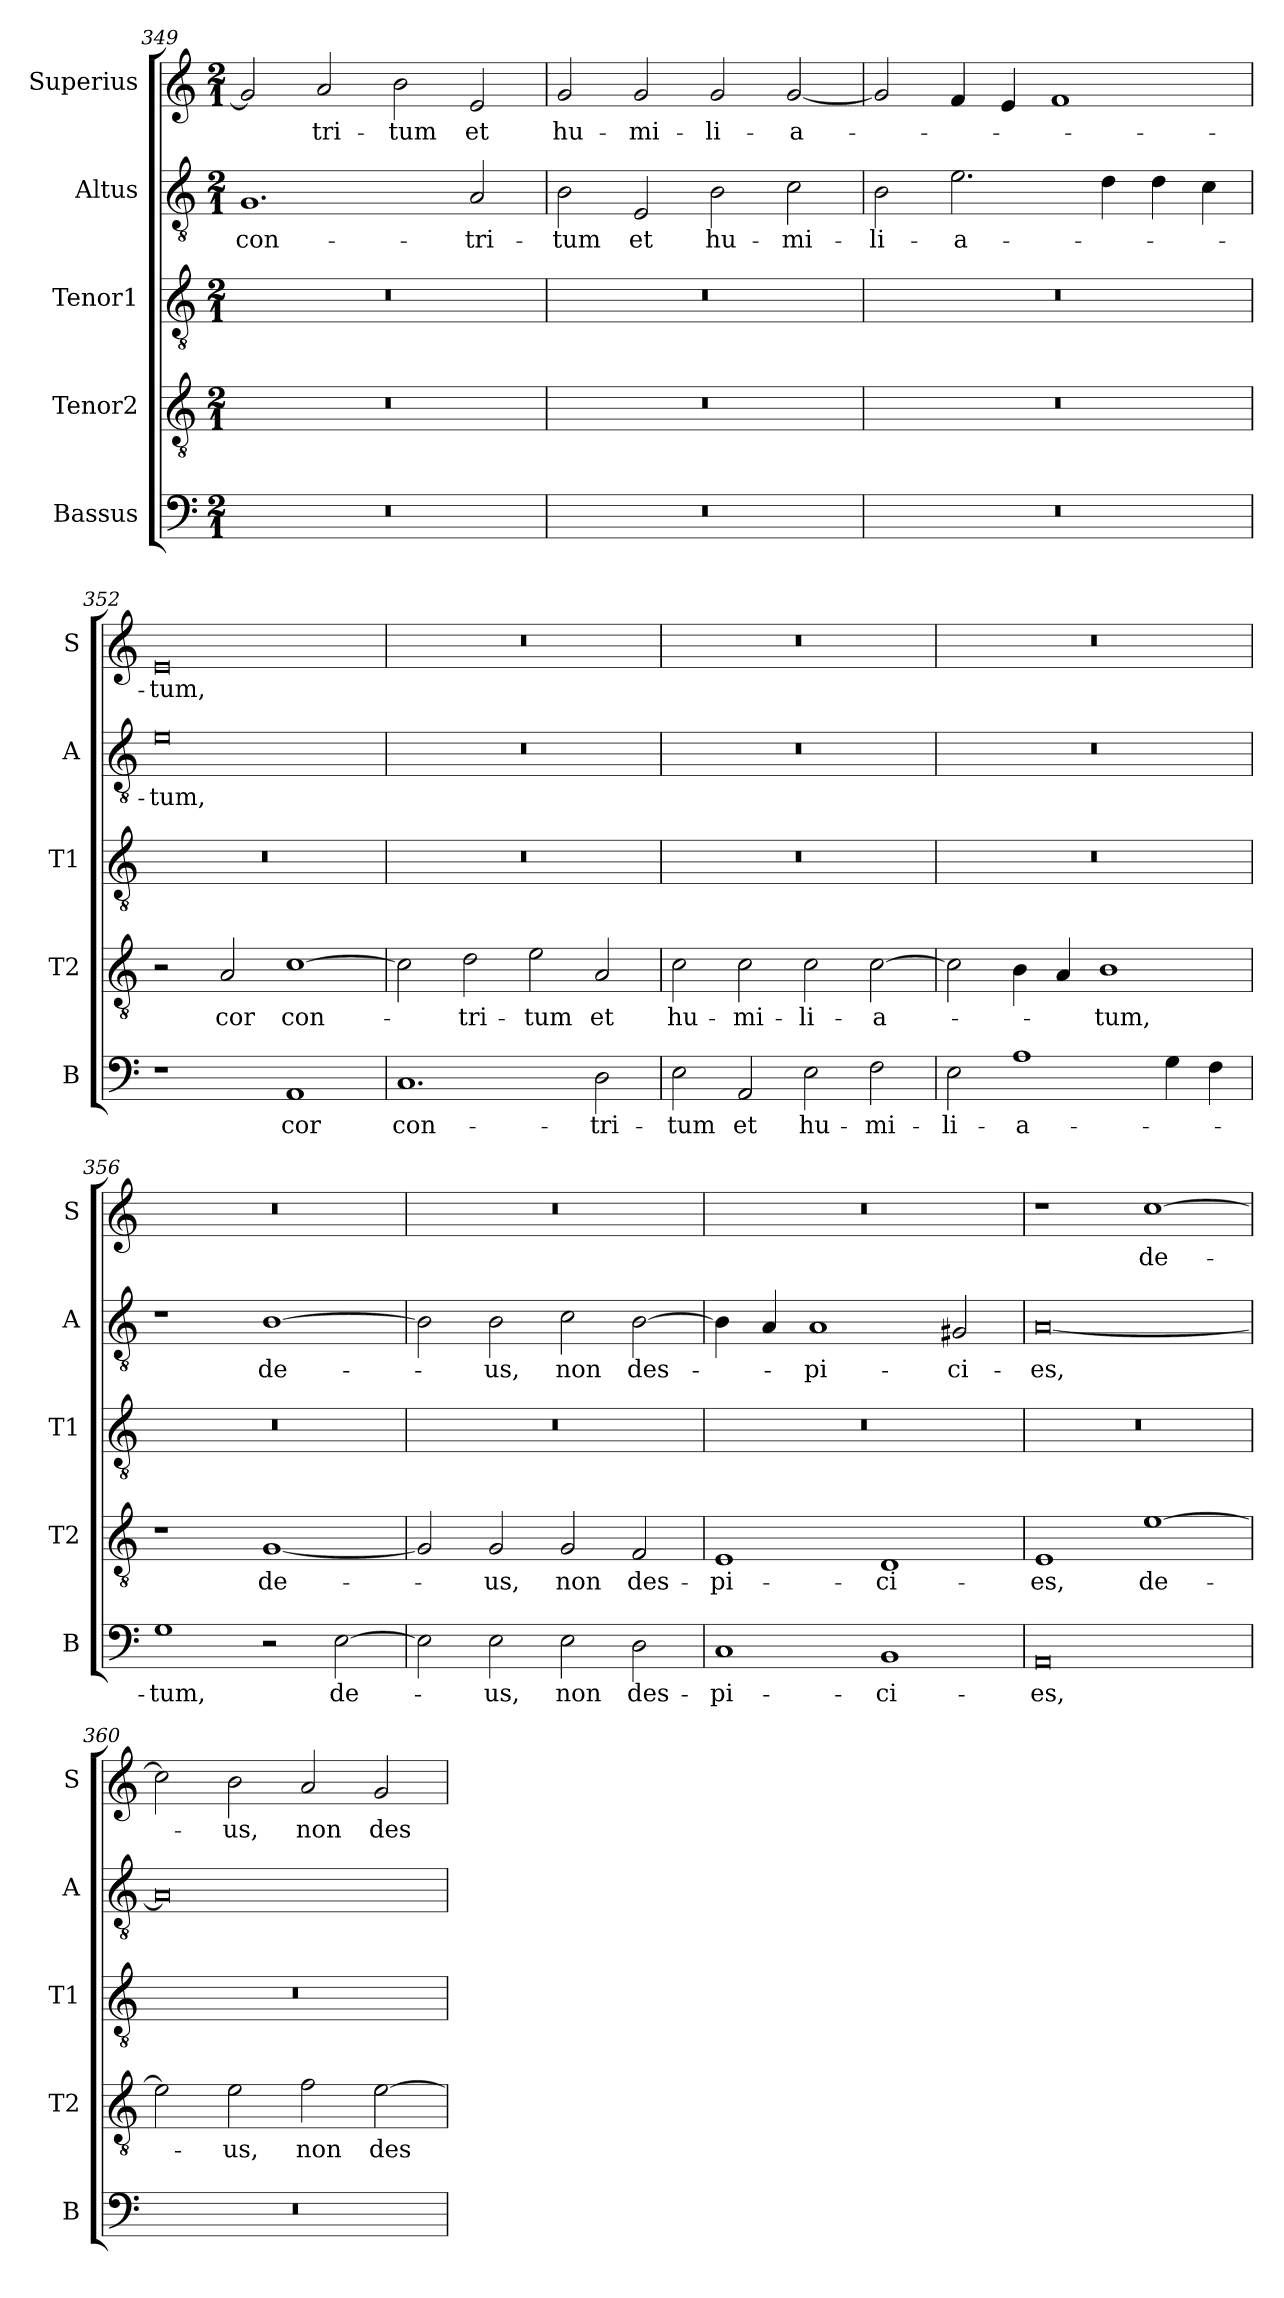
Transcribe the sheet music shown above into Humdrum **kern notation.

**kern	**text	**kern	**text	**kern	**kern	**text	**kern	**text
*part5	*part5	*part4	*part4	*part3	*part2	*part2	*part1	*part1
*staff5	*staff5	*staff4	*staff4	*staff3	*staff2	*staff2	*staff1	*staff1
*I"Bassus	*	*I"Tenor2	*	*I"Tenor1	*I"Altus	*	*I"Superius	*
*I'B	*	*I'T2	*	*I'T1	*I'A	*	*I'S	*
*clefF4	*	*clefGv2	*	*clefGv2	*clefGv2	*	*clefG2	*
*k[]	*	*k[]	*	*k[]	*k[]	*	*k[]	*
*M2/1	*	*M2/1	*	*M2/1	*M2/1	*	*M2/1	*
=349	=349	=349	=349	=349	=349	=349	=349	=349
0r	.	0r	.	0r	1.G	con-	2g]	.
.	.	.	.	.	.	.	2a	-tri-
.	.	.	.	.	.	.	2b	-tum
.	.	.	.	.	2A	-tri-	2e	et
=350	=350	=350	=350	=350	=350	=350	=350	=350
0r	.	0r	.	0r	2B	-tum	2g	hu-
.	.	.	.	.	2E	et	2g	-mi-
.	.	.	.	.	2B	hu-	2g	-li-
.	.	.	.	.	2c	-mi-	[2g	-a-
=351	=351	=351	=351	=351	=351	=351	=351	=351
0r	.	0r	.	0r	2B	-li-	2g]	.
.	.	.	.	.	2.e	-a-	4f	.
.	.	.	.	.	.	.	4e	.
.	.	.	.	.	.	.	1f	.
.	.	.	.	.	4d	.	.	.
.	.	.	.	.	4d	.	.	.
.	.	.	.	.	4c	.	.	.
=352	=352	=352	=352	=352	=352	=352	=352	=352
1r	.	2r	.	0r	0e	-tum,	0e	-tum,
.	.	2A	cor	.	.	.	.	.
1AA	cor	[1c	con-	.	.	.	.	.
=353	=353	=353	=353	=353	=353	=353	=353	=353
1.C	con-	2c]	.	0r	0r	.	0r	.
.	.	2d	-tri-	.	.	.	.	.
.	.	2e	-tum	.	.	.	.	.
2D	-tri-	2A	et	.	.	.	.	.
=354	=354	=354	=354	=354	=354	=354	=354	=354
2E	-tum	2c	hu-	0r	0r	.	0r	.
2AA	et	2c	-mi-	.	.	.	.	.
2E	hu-	2c	-li-	.	.	.	.	.
2F	-mi-	[2c	-a-	.	.	.	.	.
=355	=355	=355	=355	=355	=355	=355	=355	=355
2E	-li-	2c]	.	0r	0r	.	0r	.
1A	-a-	4B	.	.	.	.	.	.
.	.	4A	.	.	.	.	.	.
.	.	1B	-tum,	.	.	.	.	.
4G	.	.	.	.	.	.	.	.
4F	.	.	.	.	.	.	.	.
=356	=356	=356	=356	=356	=356	=356	=356	=356
1G	-tum,	1r	.	0r	1r	.	0r	.
2r	.	[1G	de-	.	[1B	de-	.	.
[2E	de-	.	.	.	.	.	.	.
=357	=357	=357	=357	=357	=357	=357	=357	=357
2E]	.	2G]	.	0r	2B]	.	0r	.
2E	-us,	2G	-us,	.	2B	-us,	.	.
2E	non	2G	non	.	2c	non	.	.
2D	des-	2F	des-	.	[2B	des-	.	.
=358	=358	=358	=358	=358	=358	=358	=358	=358
1C	-pi-	1E	-pi-	0r	4B]	.	0r	.
.	.	.	.	.	4A	.	.	.
.	.	.	.	.	1A	-pi-	.	.
1BB	-ci-	1D	-ci-	.	.	.	.	.
.	.	.	.	.	2G#X	-ci-	.	.
=359	=359	=359	=359	=359	=359	=359	=359	=359
0AA	-es,	1E	-es,	0r	[0A	-es,	1r	.
.	.	[1e	de-	.	.	.	[1cc	de-
=360	=360	=360	=360	=360	=360	=360	=360	=360
0r	.	2e]	.	0r	0A]	.	2cc]	.
.	.	2e	-us,	.	.	.	2b	-us,
.	.	2f	non	.	.	.	2a	non
.	.	[2e	des-	.	.	.	2g	des-
=	=	=	=	=	=	=	=	=
*-	*-	*-	*-	*-	*-	*-	*-	*-
